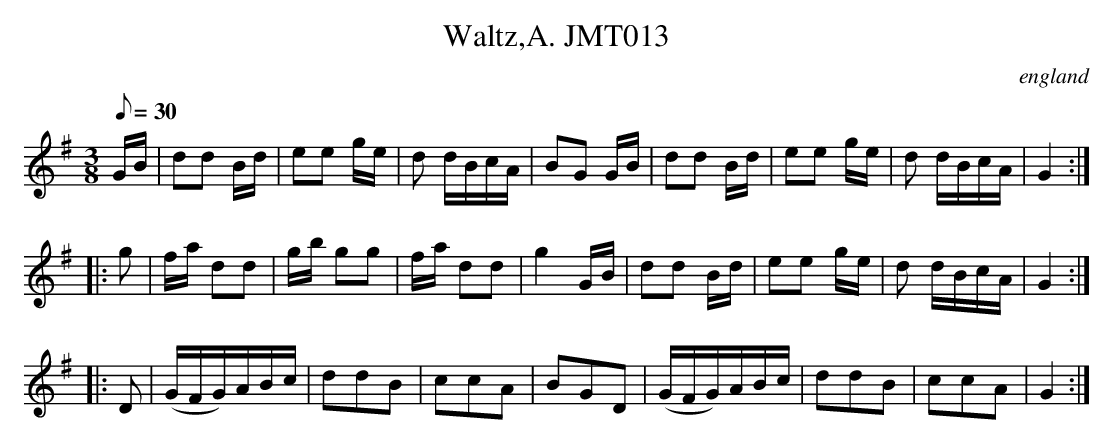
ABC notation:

X:1
T:Waltz,A. JMT013
O:england
M:3/8
L:1/8
Q:30
K:G
G/B/|dd B/d/|ee g/e/|d d/B/c/A/|BG G/B/|dd B/d/|ee g/e/|d d/B/c/A/|G2:|
|:g|f/a/ dd|g/b/ gg|f/a/ dd|g2G/B/|dd B/d/|ee g/e/|d d/B/c/A/|G2:|
|:D|(G/F/G/)A/B/c/|ddB|ccA|BGD|(G/F/G/)A/B/c/|ddB|ccA|G2:|]
